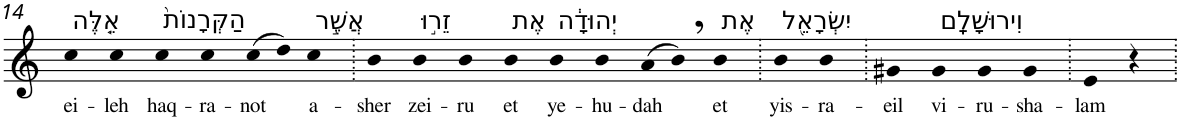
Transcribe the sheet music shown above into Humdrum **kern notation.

**kern	**text
*part1	*part1
*staff1	*staff1
*I"Piano	*
*I'Pno	*
!!LO:PB:g=z
*clefG2	*
*k[]	*
=14	=14
!LO:TX:a:t=אֵ֤לֶּה	!
!	!LO:LY:b
4cc	ei-
!	!LO:LY:b
4cc	-leh
!LO:TX:a:t=הַקְּרָנוֹת֙	!
!	!LO:LY:b
4cc	haq-
!	!LO:LY:b
4cc	-ra-
!	!LO:LY:b
(>8cc	-not
8dd)	.
!LO:TX:a:t=אֲשֶׁ֣ר	!
!	!LO:LY:b
4cc	a-
=15.	=15.
!	!LO:LY:b
4b	-sher
!LO:TX:a:t=זֵר֣וּ	!
!	!LO:LY:b
4b	zei-
!	!LO:LY:b
4b	-ru
!LO:TX:a:t=אֶת	!
!	!LO:LY:b
4b	et
!LO:TX:a:t=יְהוּדָ֔ה	!
!	!LO:LY:b
4b	ye-
!	!LO:LY:b
4b	-hu-
!	!LO:LY:b
(>8a	-dah
8b,)	.
!LO:TX:a:t=אֶת	!
!	!LO:LY:b
4b	et
=16.	=16.
!LO:TX:a:t=יִשְׂרָאֵ֖ל	!
!	!LO:LY:b
4b	yis-
!	!LO:LY:b
4b	-ra-
=17.	=17.
!	!LO:LY:b
4g#X	-eil
!LO:TX:a:t=וִירוּשָׁלָֽם	!
!	!LO:LY:b
4g#	vi-
!	!LO:LY:b
4g#	-ru-
!	!LO:LY:b
4g#	-sha-
=18.	=18.
!	!LO:LY:b
4e	-lam
4r	.
=.	=.
*-	*-
